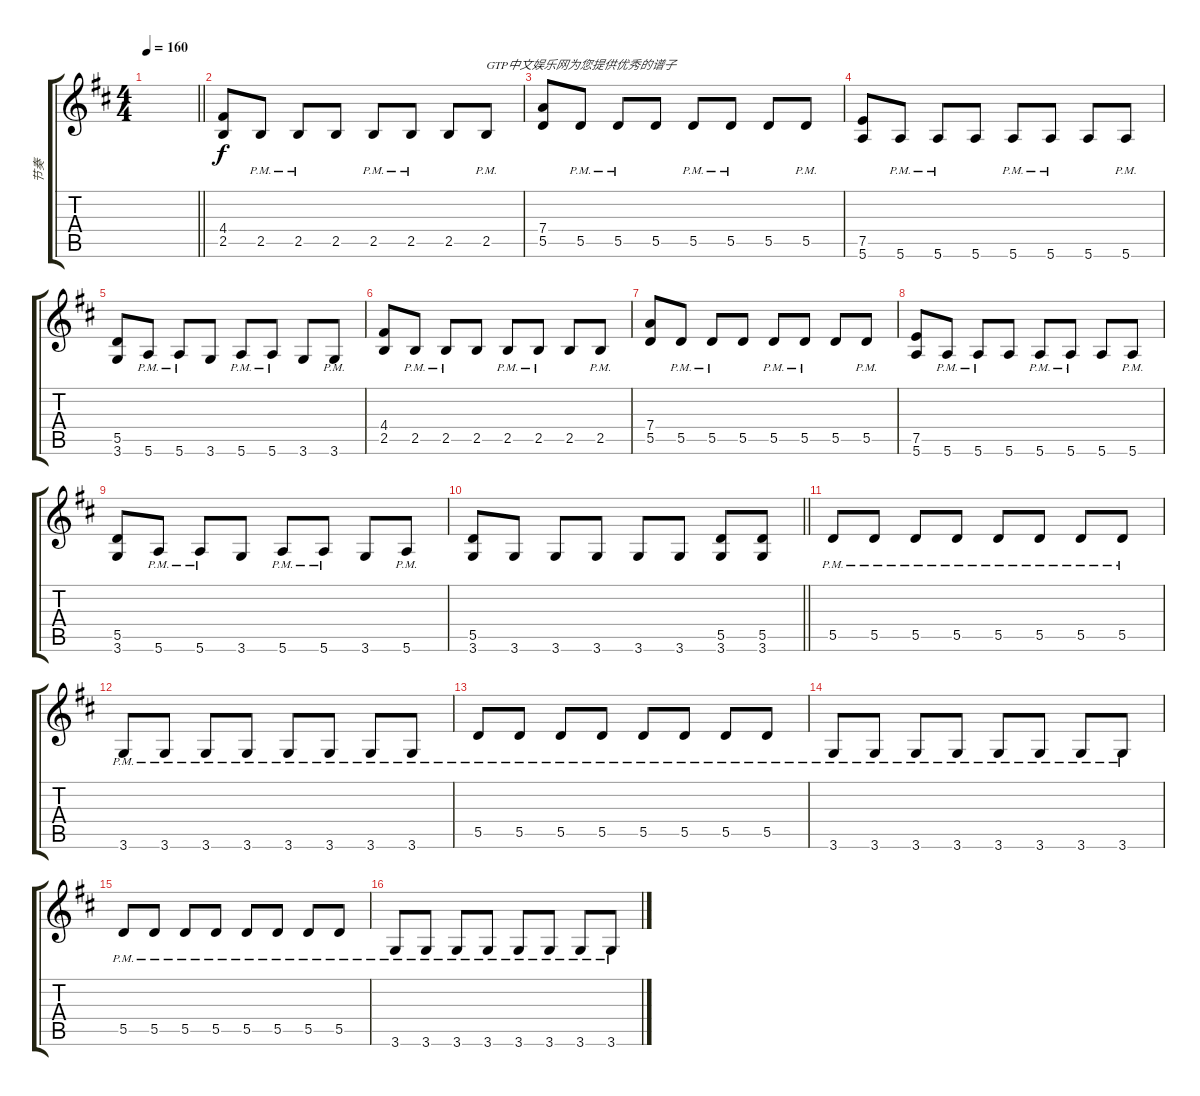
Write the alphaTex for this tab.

\track ("节奏" "节奏") {instrument distortionguitar}
\staff {score tabs}
\tuning (E4 B3 G3 D3 A2 E2) {hide}
\ts (4 4)
\tempo 160
\clef g2
\barLineRight lightlight
\ks d
|
(4.4 2.5).8 2.5{pm}.8 2.5{pm}.8 2.5.8 2.5{pm}.8 2.5{pm}.8 2.5.8 2.5{pm}.8{txt "GTP中文娱乐网为您提供优秀的谱子"} |
(7.4 5.5).8 5.5{pm}.8 5.5{pm}.8 5.5.8 5.5{pm}.8 5.5{pm}.8 5.5.8 5.5{pm}.8 |
(7.5 5.6).8 5.6{pm}.8 5.6{pm}.8 5.6.8 5.6{pm}.8 5.6{pm}.8 5.6.8 5.6{pm}.8 |
(5.5 3.6).8 5.6{pm}.8 5.6{pm}.8 3.6.8 5.6{pm}.8 5.6{pm}.8 3.6.8 3.6{pm}.8 |
(4.4 2.5).8 2.5{pm}.8 2.5{pm}.8 2.5.8 2.5{pm}.8 2.5{pm}.8 2.5.8 2.5{pm}.8 |
(7.4 5.5).8 5.5{pm}.8 5.5{pm}.8 5.5.8 5.5{pm}.8 5.5{pm}.8 5.5.8 5.5{pm}.8 |
(7.5 5.6).8 5.6{pm}.8 5.6{pm}.8 5.6.8 5.6{pm}.8 5.6{pm}.8 5.6.8 5.6{pm}.8 |
(5.5 3.6).8 5.6{pm}.8 5.6{pm}.8 3.6.8 5.6{pm}.8 5.6{pm}.8 3.6.8 5.6{pm}.8 |
\barLineRight lightlight
(5.5 3.6).8 3.6.8 3.6.8 3.6.8 3.6.8 3.6.8 (5.5 3.6).8 (5.5 3.6).8 |
5.5{pm}.8 5.5{pm}.8 5.5{pm}.8 5.5{pm}.8 5.5{pm}.8 5.5{pm}.8 5.5{pm}.8 5.5{pm}.8 |
3.6{pm}.8 3.6{pm}.8 3.6{pm}.8 3.6{pm}.8 3.6{pm}.8 3.6{pm}.8 3.6{pm}.8 3.6{pm}.8 |
5.5{pm}.8 5.5{pm}.8 5.5{pm}.8 5.5{pm}.8 5.5{pm}.8 5.5{pm}.8 5.5{pm}.8 5.5{pm}.8 |
3.6{pm}.8 3.6{pm}.8 3.6{pm}.8 3.6{pm}.8 3.6{pm}.8 3.6{pm}.8 3.6{pm}.8 3.6{pm}.8 |
5.5{pm}.8 5.5{pm}.8 5.5{pm}.8 5.5{pm}.8 5.5{pm}.8 5.5{pm}.8 5.5{pm}.8 5.5{pm}.8 |
3.6{pm}.8 3.6{pm}.8 3.6{pm}.8 3.6{pm}.8 3.6{pm}.8 3.6{pm}.8 3.6{pm}.8 3.6{pm}.8
